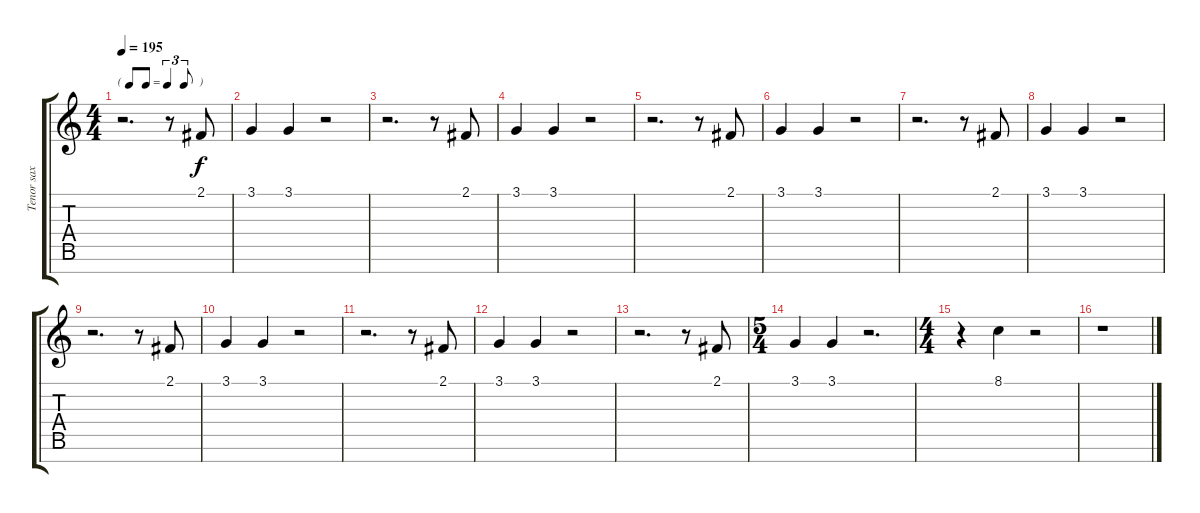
\track ("Tenor sax" "Tenor sax") {instrument tenorsax}
\staff {score tabs}
\tuning (E4 B3 G3 D3 A2 E2 B1) {hide}
\ts (4 4)
\tf triplet8th
\tempo 195
\clef g2
\ks c
r.2{d dy f} r.8 2.1.8 |
3.1.4 3.1.4 r.2 |
r.2{d} r.8 2.1.8 |
3.1.4 3.1.4 r.2 |
r.2{d} r.8 2.1.8 |
3.1.4 3.1.4 r.2 |
r.2{d} r.8 2.1.8 |
3.1.4 3.1.4 r.2 |
r.2{d} r.8 2.1.8 |
3.1.4 3.1.4 r.2 |
r.2{d} r.8 2.1.8 |
3.1.4 3.1.4 r.2 |
r.2{d} r.8 2.1.8 |
\ts (5 4)
3.1.4 3.1.4 r.2{d} |
\ts (4 4)
r.4 8.1.4 r.2 |
r.1
